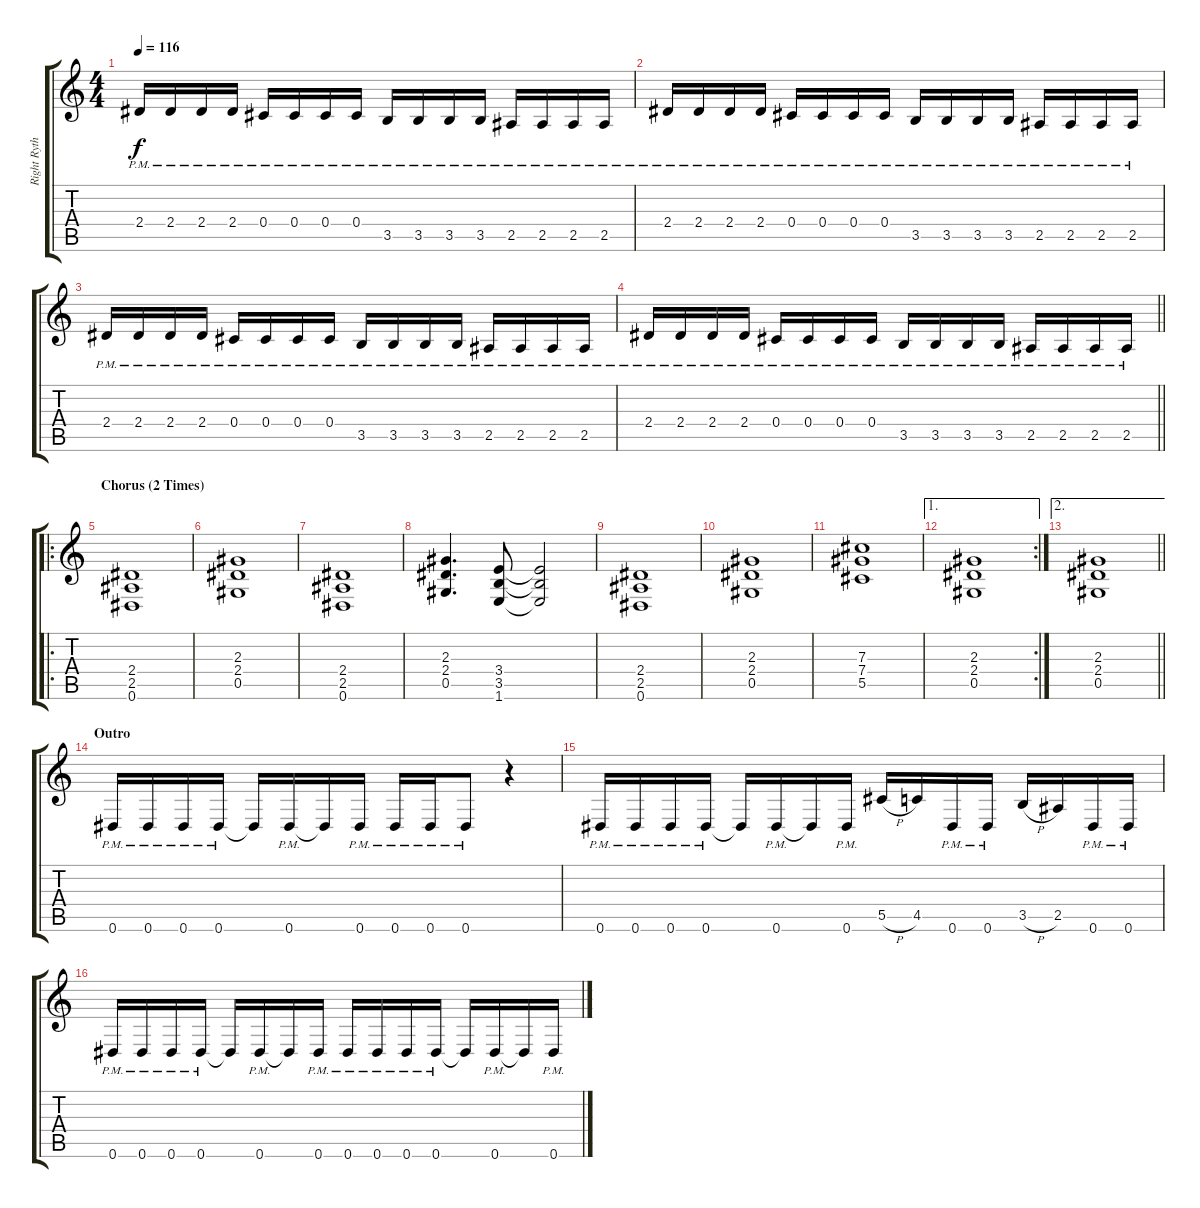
\track ("Right Rythm" "Right Ryth") {instrument distortionguitar}
\staff {score tabs}
\tuning (Eb4 Bb3 Gb3 Db3 Ab2 Eb2) {hide}
\ts (4 4)
\tempo 116
\clef g2
\ks c
2.4{pm}.16{dy f} 2.4{pm}.16 2.4{pm}.16 2.4{pm}.16 0.4{pm}.16 0.4{pm}.16 0.4{pm}.16 0.4{pm}.16 3.5{pm}.16 3.5{pm}.16 3.5{pm}.16 3.5{pm}.16 2.5{pm}.16 2.5{pm}.16 2.5{pm}.16 2.5{pm}.16 |
2.4{pm}.16 2.4{pm}.16 2.4{pm}.16 2.4{pm}.16 0.4{pm}.16 0.4{pm}.16 0.4{pm}.16 0.4{pm}.16 3.5{pm}.16 3.5{pm}.16 3.5{pm}.16 3.5{pm}.16 2.5{pm}.16 2.5{pm}.16 2.5{pm}.16 2.5{pm}.16 |
2.4{pm}.16 2.4{pm}.16 2.4{pm}.16 2.4{pm}.16 0.4{pm}.16 0.4{pm}.16 0.4{pm}.16 0.4{pm}.16 3.5{pm}.16 3.5{pm}.16 3.5{pm}.16 3.5{pm}.16 2.5{pm}.16 2.5{pm}.16 2.5{pm}.16 2.5{pm}.16 |
\barLineRight lightlight
2.4{pm}.16 2.4{pm}.16 2.4{pm}.16 2.4{pm}.16 0.4{pm}.16 0.4{pm}.16 0.4{pm}.16 0.4{pm}.16 3.5{pm}.16 3.5{pm}.16 3.5{pm}.16 3.5{pm}.16 2.5{pm}.16 2.5{pm}.16 2.5{pm}.16 2.5{pm}.16 |
\ro
\section ("" "Chorus (2 Times)")
(2.4 2.5 0.6).1 |
(2.3 2.4 0.5).1 |
(2.4 2.5 0.6).1 |
(2.3 2.4 0.5).4{d} (3.4 3.5 1.6).8 (3.4{t} 3.5{t} 1.6{t}).2 |
(2.4 2.5 0.6).1 |
(2.3 2.4 0.5).1 |
(7.3 7.4 5.5).1 |
\ae 1
\rc 2
(2.3 2.4 0.5).1 |
\ae 2
\barLineRight lightlight
(2.3 2.4 0.5).1 |
\section ("" "Outro")
0.6{pm}.16 0.6{pm}.16 0.6{pm}.16 0.6{pm}.16 0.6{t}.16 0.6{pm}.16 0.6{t}.16 0.6{pm}.16 0.6{pm}.16 0.6{pm}.16 0.6{pm}.8 r.4 |
0.6{pm}.16 0.6{pm}.16 0.6{pm}.16 0.6{pm}.16 0.6{t}.16 0.6{pm}.16 0.6{t}.16 0.6{pm}.16 5.5{h}.16 4.5.16 0.6{pm}.16 0.6{pm}.16 3.5{h}.16 2.5.16 0.6{pm}.16 0.6{pm}.16 |
0.6{pm}.16 0.6{pm}.16 0.6{pm}.16 0.6{pm}.16 0.6{t}.16 0.6{pm}.16 0.6{t}.16 0.6{pm}.16 0.6{pm}.16 0.6{pm}.16 0.6{pm}.16 0.6{pm}.16 0.6{t}.16 0.6{pm}.16 0.6{t}.16 0.6{pm}.16
